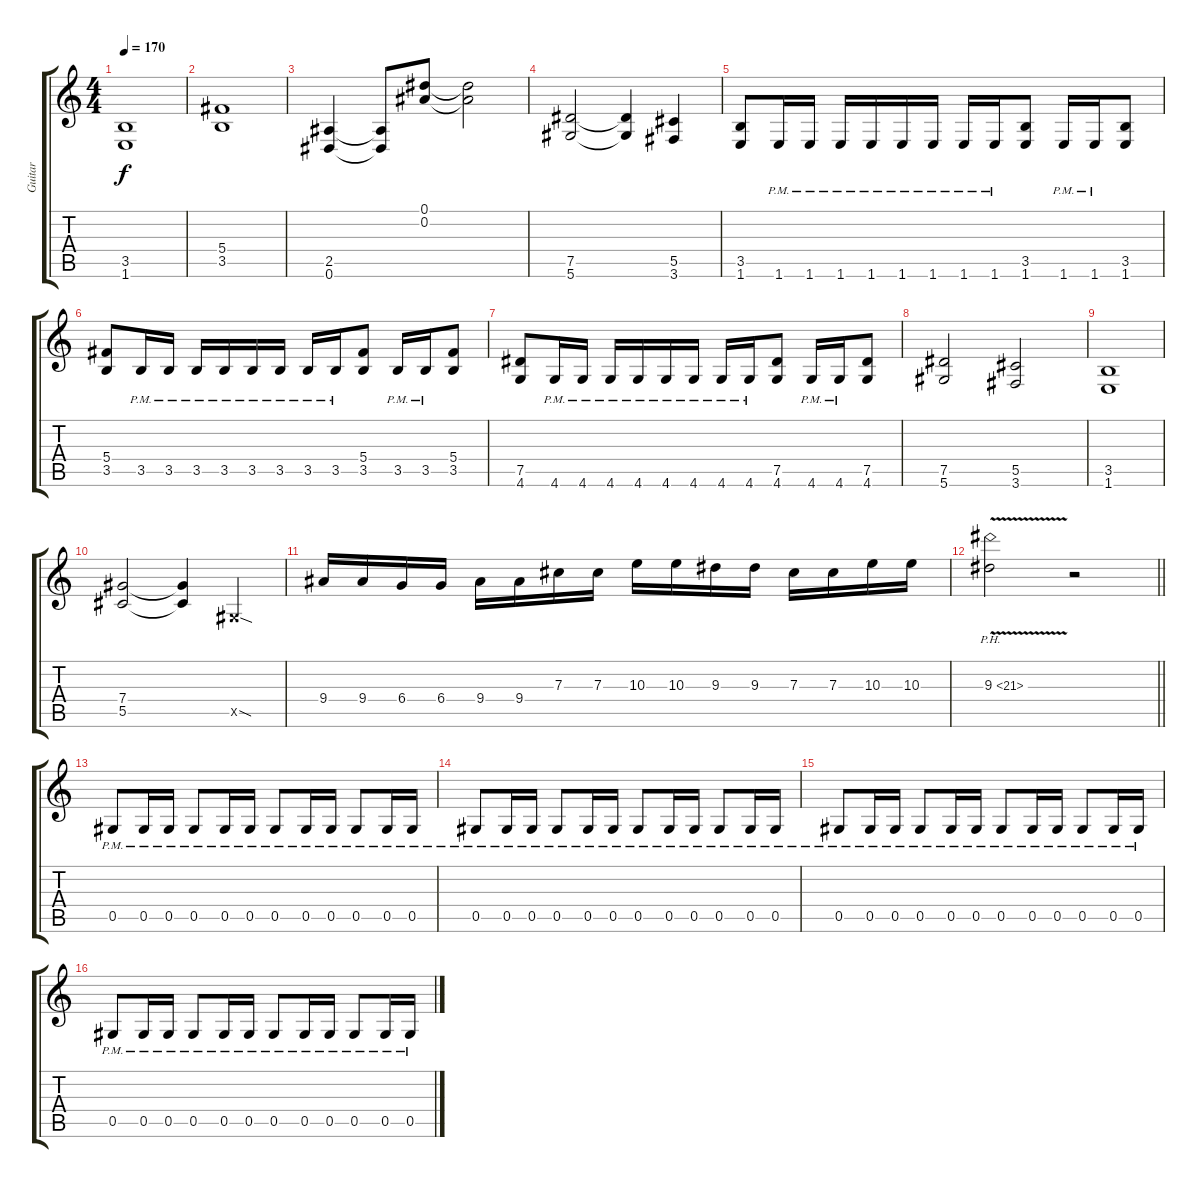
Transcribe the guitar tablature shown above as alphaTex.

\track ("Guitar" "Guitar") {instrument distortionguitar}
\staff {score tabs}
\tuning (Eb4 Bb3 Gb3 Db3 Ab2 Eb2) {hide}
\ts (4 4)
\tempo 170
\clef g2
\ks c
(3.5 1.6).1{dy f} |
(5.4 3.5).1 |
(2.5 0.6).4 (2.5{t} 0.6{t}).8 (0.1 0.2).8 (0.1{t} 0.2{t}).2 |
(7.5 5.6).2 (7.5{t} 5.6{t}).4 (5.5 3.6).4 |
(3.5 1.6).8 1.6{pm}.16 1.6{pm}.16 1.6{pm}.16 1.6{pm}.16 1.6{pm}.16 1.6{pm}.16 1.6{pm}.16 1.6{pm}.16 (3.5 1.6).8 1.6{pm}.16 1.6{pm}.16 (3.5 1.6).8 |
(5.4 3.5).8 3.5{pm}.16 3.5{pm}.16 3.5{pm}.16 3.5{pm}.16 3.5{pm}.16 3.5{pm}.16 3.5{pm}.16 3.5{pm}.16 (5.4 3.5).8 3.5{pm}.16 3.5{pm}.16 (5.4 3.5).8 |
(7.5 4.6).8 4.6{pm}.16 4.6{pm}.16 4.6{pm}.16 4.6{pm}.16 4.6{pm}.16 4.6{pm}.16 4.6{pm}.16 4.6{pm}.16 (7.5 4.6).8 4.6{pm}.16 4.6{pm}.16 (7.5 4.6).8 |
(7.5 5.6).2 (5.5 3.6).2 |
(3.5 1.6).1 |
(7.4 5.5).2 (7.4{t} 5.5{t}).4 0.5{sod x}.4 |
9.4.16 9.4.16 6.4.16 6.4.16 9.4.16 9.4.16 7.3.16 7.3.16 10.3.16 10.3.16 9.3.16 9.3.16 7.3.16 7.3.16 10.3.16 10.3.16 |
\barLineRight lightlight
9.3{ph 12 v}.2 r.2 |
0.5{pm}.8 0.5{pm}.16 0.5{pm}.16 0.5{pm}.8 0.5{pm}.16 0.5{pm}.16 0.5{pm}.8 0.5{pm}.16 0.5{pm}.16 0.5{pm}.8 0.5{pm}.16 0.5{pm}.16 |
0.5{pm}.8 0.5{pm}.16 0.5{pm}.16 0.5{pm}.8 0.5{pm}.16 0.5{pm}.16 0.5{pm}.8 0.5{pm}.16 0.5{pm}.16 0.5{pm}.8 0.5{pm}.16 0.5{pm}.16 |
0.5{pm}.8 0.5{pm}.16 0.5{pm}.16 0.5{pm}.8 0.5{pm}.16 0.5{pm}.16 0.5{pm}.8 0.5{pm}.16 0.5{pm}.16 0.5{pm}.8 0.5{pm}.16 0.5{pm}.16 |
0.5{pm}.8 0.5{pm}.16 0.5{pm}.16 0.5{pm}.8 0.5{pm}.16 0.5{pm}.16 0.5{pm}.8 0.5{pm}.16 0.5{pm}.16 0.5{pm}.8 0.5{pm}.16 0.5{pm}.16
